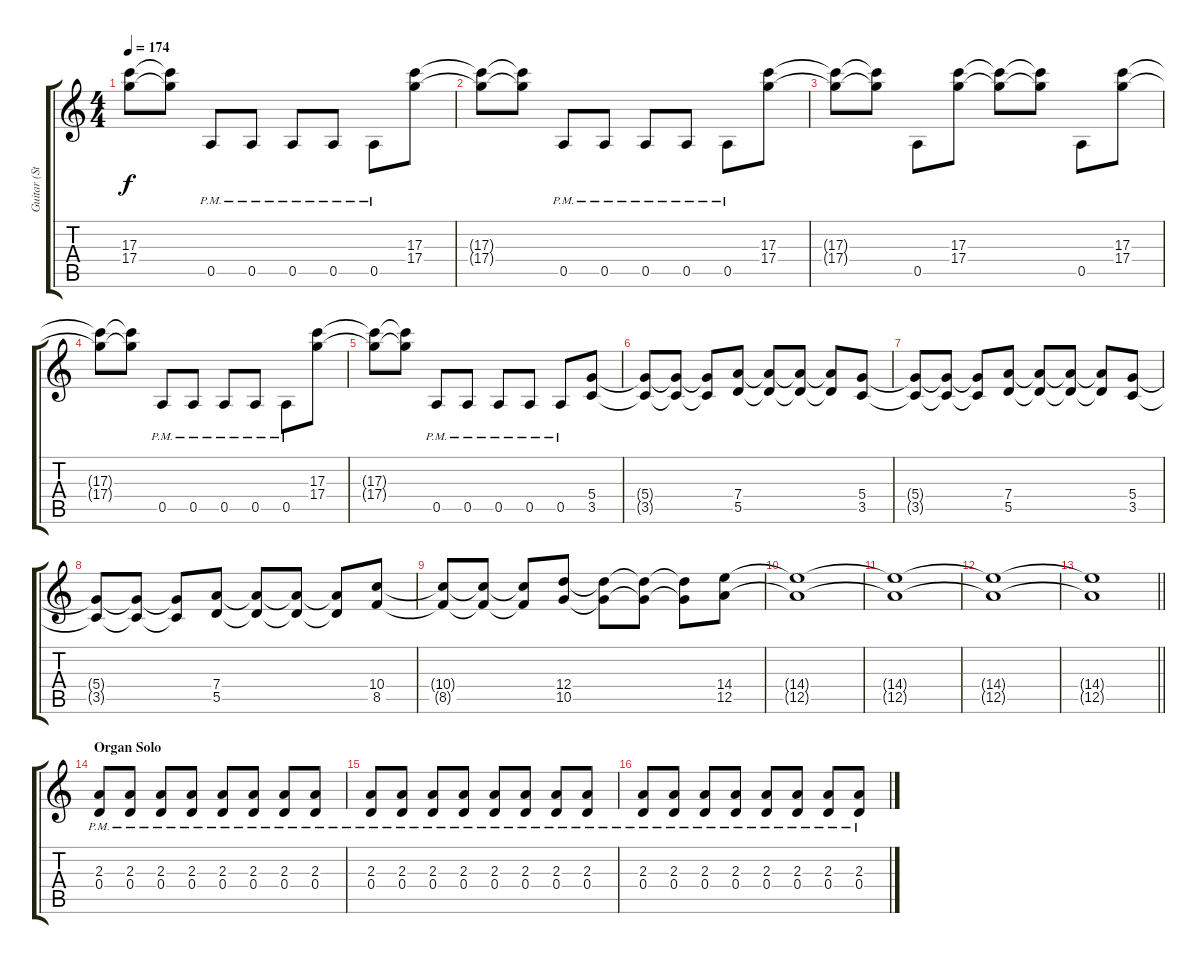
\track ("Guitar (Steve Morse)" "Guitar (St") {instrument overdrivenguitar}
\staff {score tabs}
\tuning (E4 B3 G3 D3 A2 E2) {hide}
\ts (4 4)
\tempo 174
\clef g2
\ks c
(17.3{t} 17.4{t}).8{dy f} (17.3{t} 17.4{t}).8 0.5{pm}.8 0.5{pm}.8 0.5{pm}.8 0.5{pm}.8 0.5{pm}.8 (17.3 17.4).8 |
(17.3{t} 17.4{t}).8 (17.3{t} 17.4{t}).8 0.5{pm}.8 0.5{pm}.8 0.5{pm}.8 0.5{pm}.8 0.5{pm}.8 (17.3 17.4).8 |
(17.3{t} 17.4{t}).8 (17.3{t} 17.4{t}).8 0.5.8 (17.3 17.4).8 (17.3{t} 17.4{t}).8 (17.3{t} 17.4{t}).8 0.5.8 (17.3 17.4).8 |
(17.3{t} 17.4{t}).8 (17.3{t} 17.4{t}).8 0.5{pm}.8 0.5{pm}.8 0.5{pm}.8 0.5{pm}.8 0.5{pm}.8 (17.3 17.4).8 |
(17.3{t} 17.4{t}).8 (17.3{t} 17.4{t}).8 0.5{pm}.8 0.5{pm}.8 0.5{pm}.8 0.5{pm}.8 0.5{pm}.8 (5.4 3.5).8 |
(5.4{t} 3.5{t}).8 (5.4{t} 3.5{t}).8 (5.4{t} 3.5{t}).8 (7.4 5.5).8 (7.4{t} 5.5{t}).8 (7.4{t} 5.5{t}).8 (7.4{t} 5.5{t}).8 (5.4 3.5).8 |
(5.4{t} 3.5{t}).8 (5.4{t} 3.5{t}).8 (5.4{t} 3.5{t}).8 (7.4 5.5).8 (7.4{t} 5.5{t}).8 (7.4{t} 5.5{t}).8 (7.4{t} 5.5{t}).8 (5.4 3.5).8 |
(5.4{t} 3.5{t}).8 (5.4{t} 3.5{t}).8 (5.4{t} 3.5{t}).8 (7.4 5.5).8 (7.4{t} 5.5{t}).8 (7.4{t} 5.5{t}).8 (7.4{t} 5.5{t}).8 (10.4 8.5).8 |
(10.4{t} 8.5{t}).8 (10.4{t} 8.5{t}).8 (10.4{t} 8.5{t}).8 (12.4 10.5).8 (12.4{t} 10.5{t}).8 (12.4{t} 10.5{t}).8 (12.4{t} 10.5{t}).8 (14.4 12.5).8 |
(14.4{t} 12.5{t}).1 |
(14.4{t} 12.5{t}).1 |
(14.4{t} 12.5{t}).1 |
\barLineRight lightlight
(14.4{t} 12.5{t}).1 |
\section ("" "Organ Solo")
(2.3{pm} 0.4{pm}).8{volume 7} (2.3{pm} 0.4{pm}).8 (2.3{pm} 0.4{pm}).8 (2.3{pm} 0.4{pm}).8 (2.3{pm} 0.4{pm}).8 (2.3{pm} 0.4{pm}).8 (2.3{pm} 0.4{pm}).8 (2.3{pm} 0.4{pm}).8 |
(2.3{pm} 0.4{pm}).8 (2.3{pm} 0.4{pm}).8 (2.3{pm} 0.4{pm}).8 (2.3{pm} 0.4{pm}).8 (2.3{pm} 0.4{pm}).8 (2.3{pm} 0.4{pm}).8 (2.3{pm} 0.4{pm}).8 (2.3{pm} 0.4{pm}).8 |
(2.3{pm} 0.4{pm}).8 (2.3{pm} 0.4{pm}).8 (2.3{pm} 0.4{pm}).8 (2.3{pm} 0.4{pm}).8 (2.3{pm} 0.4{pm}).8 (2.3{pm} 0.4{pm}).8 (2.3{pm} 0.4{pm}).8 (2.3{pm} 0.4{pm}).8
